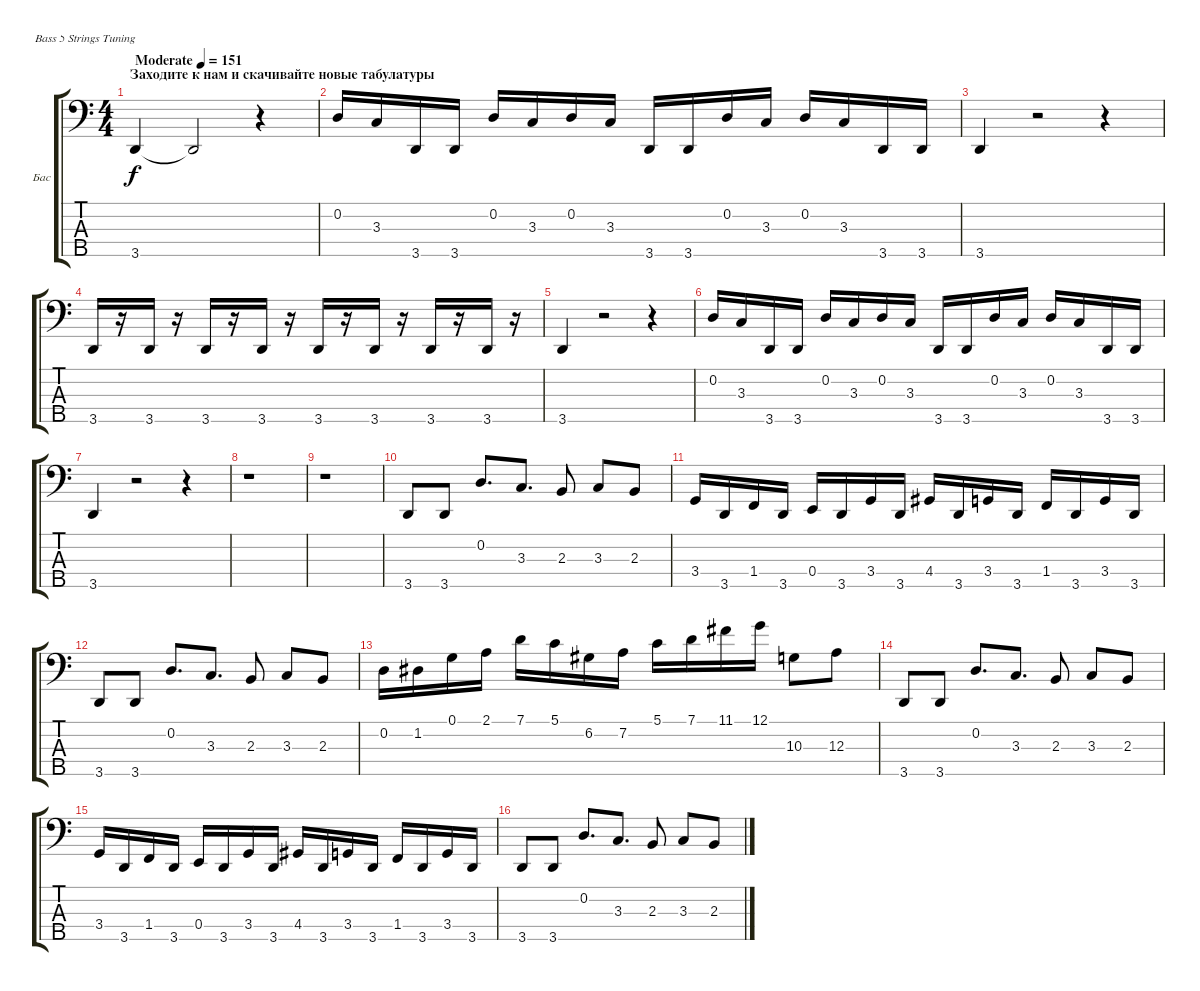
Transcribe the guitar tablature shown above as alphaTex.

\bracketExtendMode groupsimilarinstruments
\firstSystemTrackNameOrientation horizontal
\otherSystemsTrackNameOrientation horizontal
\track ("Бас 1" "Бас") {instrument electricbassfinger}
\staff {score tabs}
\tuning (G2 D2 A1 E1 B0)
\ts (4 4)
\beaming (8 2 2 2 2)
\section ("" "Заходите к нам и скачивайте новые табулатуры")
\tempo (151 "Moderate")
\clef f4
\ks c
3.5.4{dy f instrument electricbassfinger} 3.5{t}.2 r.4 |
0.2.16 3.3.16 3.5.16 3.5.16 0.2.16 3.3.16 0.2.16 3.3.16 3.5.16 3.5.16 0.2.16 3.3.16 0.2.16 3.3.16 3.5.16 3.5.16 |
3.5.4 r.2 r.4 |
3.5.16 r.16 3.5.16 r.16 3.5.16 r.16 3.5.16 r.16 3.5.16 r.16 3.5.16 r.16 3.5.16 r.16 3.5.16 r.16 |
3.5.4 r.2 r.4 |
0.2.16 3.3.16 3.5.16 3.5.16 0.2.16 3.3.16 0.2.16 3.3.16 3.5.16 3.5.16 0.2.16 3.3.16 0.2.16 3.3.16 3.5.16 3.5.16 |
3.5.4 r.2 r.4 |
r.1 |
r.1 |
3.5.8 3.5.8 0.2.8{d} 3.3.8{d} 2.3.8 3.3.8 2.3.8 |
3.4.16 3.5.16 1.4.16 3.5.16 0.4.16 3.5.16 3.4.16 3.5.16 4.4.16 3.5.16 3.4.16 3.5.16 1.4.16 3.5.16 3.4.16 3.5.16 |
3.5.8 3.5.8 0.2.8{d} 3.3.8{d} 2.3.8 3.3.8 2.3.8 |
0.2.16 1.2.16 0.1.16 2.1.16 7.1.16 5.1.16 6.2.16 7.2.16 5.1.16 7.1.16 11.1.16 12.1.16 10.3.8 12.3.8 |
3.5.8 3.5.8 0.2.8{d} 3.3.8{d} 2.3.8 3.3.8 2.3.8 |
3.4.16 3.5.16 1.4.16 3.5.16 0.4.16 3.5.16 3.4.16 3.5.16 4.4.16 3.5.16 3.4.16 3.5.16 1.4.16 3.5.16 3.4.16 3.5.16 |
3.5.8 3.5.8 0.2.8{d} 3.3.8{d} 2.3.8 3.3.8 2.3.8
